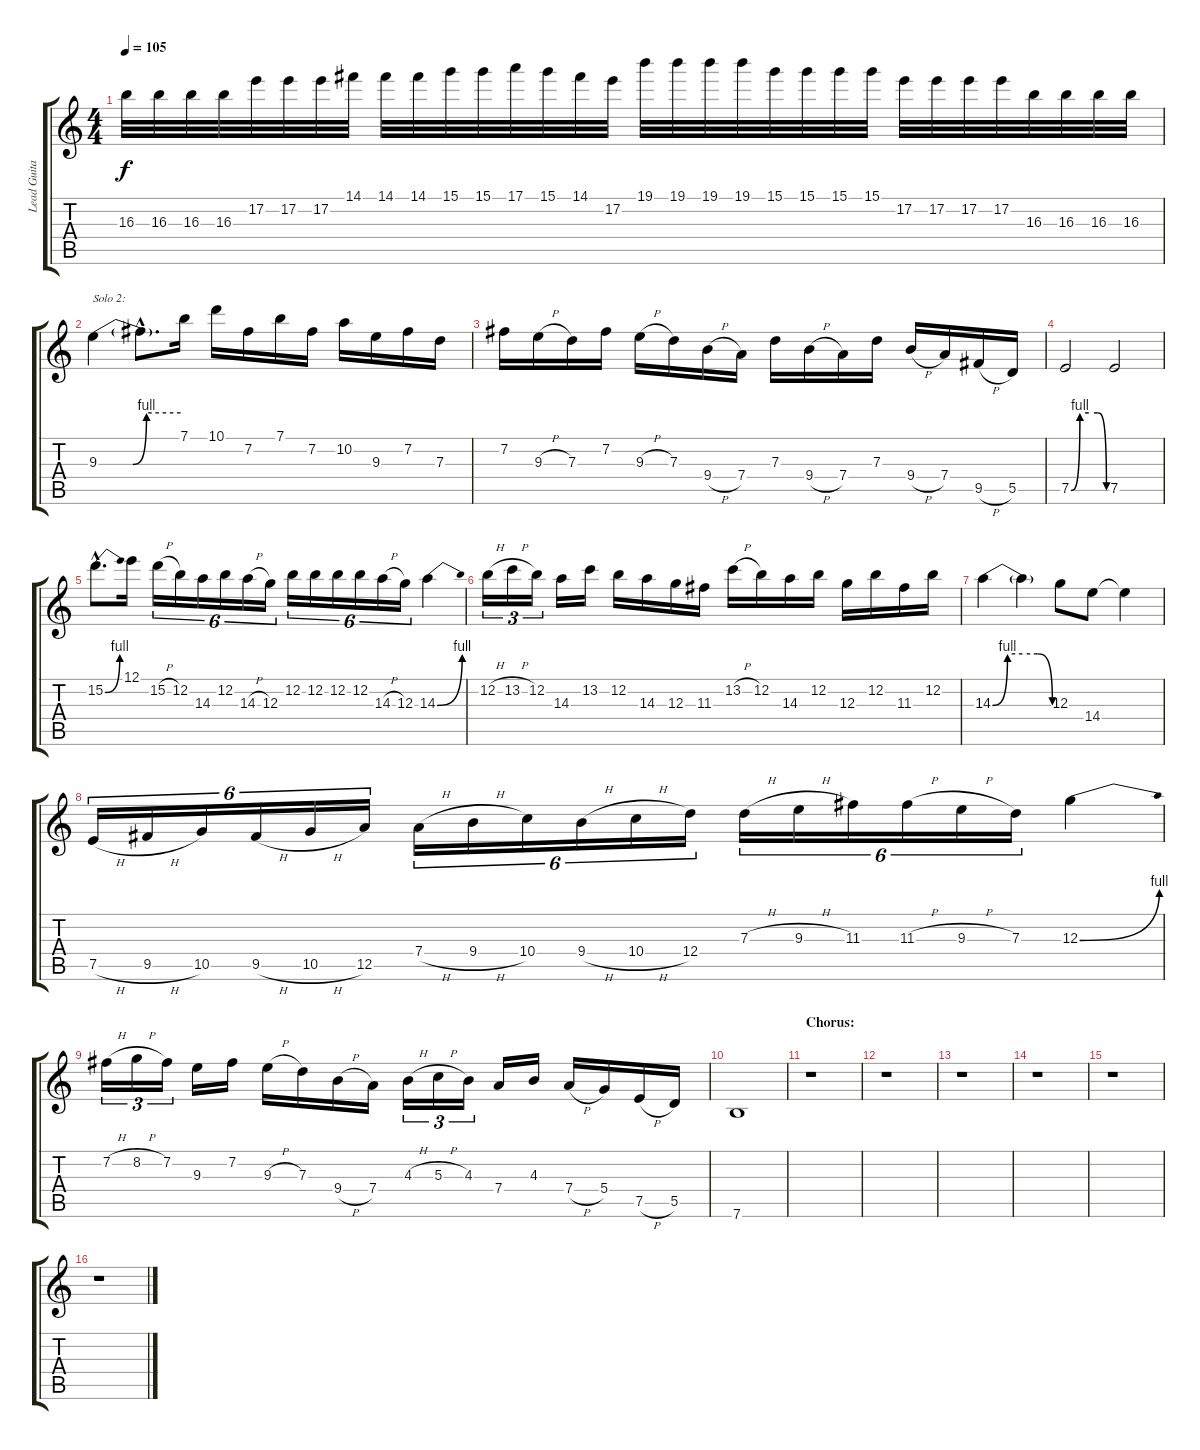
\track ("Lead Guitar" "Lead Guita") {instrument overdrivenguitar}
\staff {score tabs}
\tuning (E4 B3 G3 D3 A2 E2) {hide}
\ts (4 4)
\tempo 105
\clef g2
\ks c
16.3.32{dy f} 16.3.32 16.3.32 16.3.32 17.2.32 17.2.32 17.2.32 14.1.32 14.1.32 14.1.32 15.1.32 15.1.32 17.1.32 15.1.32 14.1.32 17.2.32 19.1.32 19.1.32 19.1.32 19.1.32 15.1.32 15.1.32 15.1.32 15.1.32 17.2.32 17.2.32 17.2.32 17.2.32 16.3.32 16.3.32 16.3.32 16.3.32 |
9.3{be (custom 0 0 25 0 35 4 60 4)}.4{txt "Solo 2:"} 9.3{hac t}.8{d} 7.1.16 10.1.16 7.2.16 7.1.16 7.2.16 10.2.16 9.3.16 7.2.16 7.3.16 |
7.2.16 9.3{h}.16 7.3.16 7.2.16 9.3{h}.16 7.3.16 9.4{h}.16 7.4.16 7.3.16 9.4{h}.16 7.4.16 7.3.16 9.4{h}.16 7.4.16 9.5{h}.16 5.5.16 |
7.5{be (custom 0 0 15 4 30 4 45 4 60 0)}.2 7.5.2 |
15.2{be (bend 0 0 60 4) hac}.8{d} 12.1.16 15.2{h}.16{tu (6 4)} 12.2.16{tu (6 4)} 14.3.16{tu (6 4)} 12.2.16{tu (6 4)} 14.3{h}.16{tu (6 4)} 12.3.16{tu (6 4)} 12.2.16{tu (6 4)} 12.2.16{tu (6 4)} 12.2.16{tu (6 4)} 12.2.16{tu (6 4)} 14.3{h}.16{tu (6 4)} 12.3.16{tu (6 4)} 14.3{be (bend 0 0 60 4)}.4 |
12.2{h}.16{tu (3 2)} 13.2{h}.16{tu (3 2)} 12.2.16{tu (3 2)} 14.3.16 13.2.16 12.2.16 14.3.16 12.3.16 11.3.16 13.2{h}.16 12.2.16 14.3.16 12.2.16 12.3.16 12.2.16 11.3.16 12.2.16 |
14.3{be (custom 0 0 15 4 30 4 45 4 60 0)}.4 14.3{t}.4 12.3.8 14.4.8 14.4{t}.4 |
7.5{h}.16{tu (6 4)} 9.5{h}.16{tu (6 4)} 10.5.16{tu (6 4)} 9.5{h}.16{tu (6 4)} 10.5{h}.16{tu (6 4)} 12.5.16{tu (6 4)} 7.4{h}.16{tu (6 4)} 9.4{h}.16{tu (6 4)} 10.4.16{tu (6 4)} 9.4{h}.16{tu (6 4)} 10.4{h}.16{tu (6 4)} 12.4.16{tu (6 4)} 7.3{h}.16{tu (6 4)} 9.3{h}.16{tu (6 4)} 11.3.16{tu (6 4)} 11.3{h}.16{tu (6 4)} 9.3{h}.16{tu (6 4)} 7.3.16{tu (6 4)} 12.3{be (bend 0 0 60 4)}.4 |
7.2{h}.16{tu (3 2)} 8.2{h}.16{tu (3 2)} 7.2.16{tu (3 2)} 9.3.16 7.2.16 9.3{h}.16 7.3.16 9.4{h}.16 7.4.16 4.3{h}.16{tu (3 2)} 5.3{h}.16{tu (3 2)} 4.3.16{tu (3 2)} 7.4.16 4.3.16 7.4{h}.16 5.4.16 7.5{h}.16 5.5.16 |
7.6.1 |
\section ("" "Chorus:")
r.1 |
r.1 |
r.1 |
r.1 |
r.1 |
r.1
